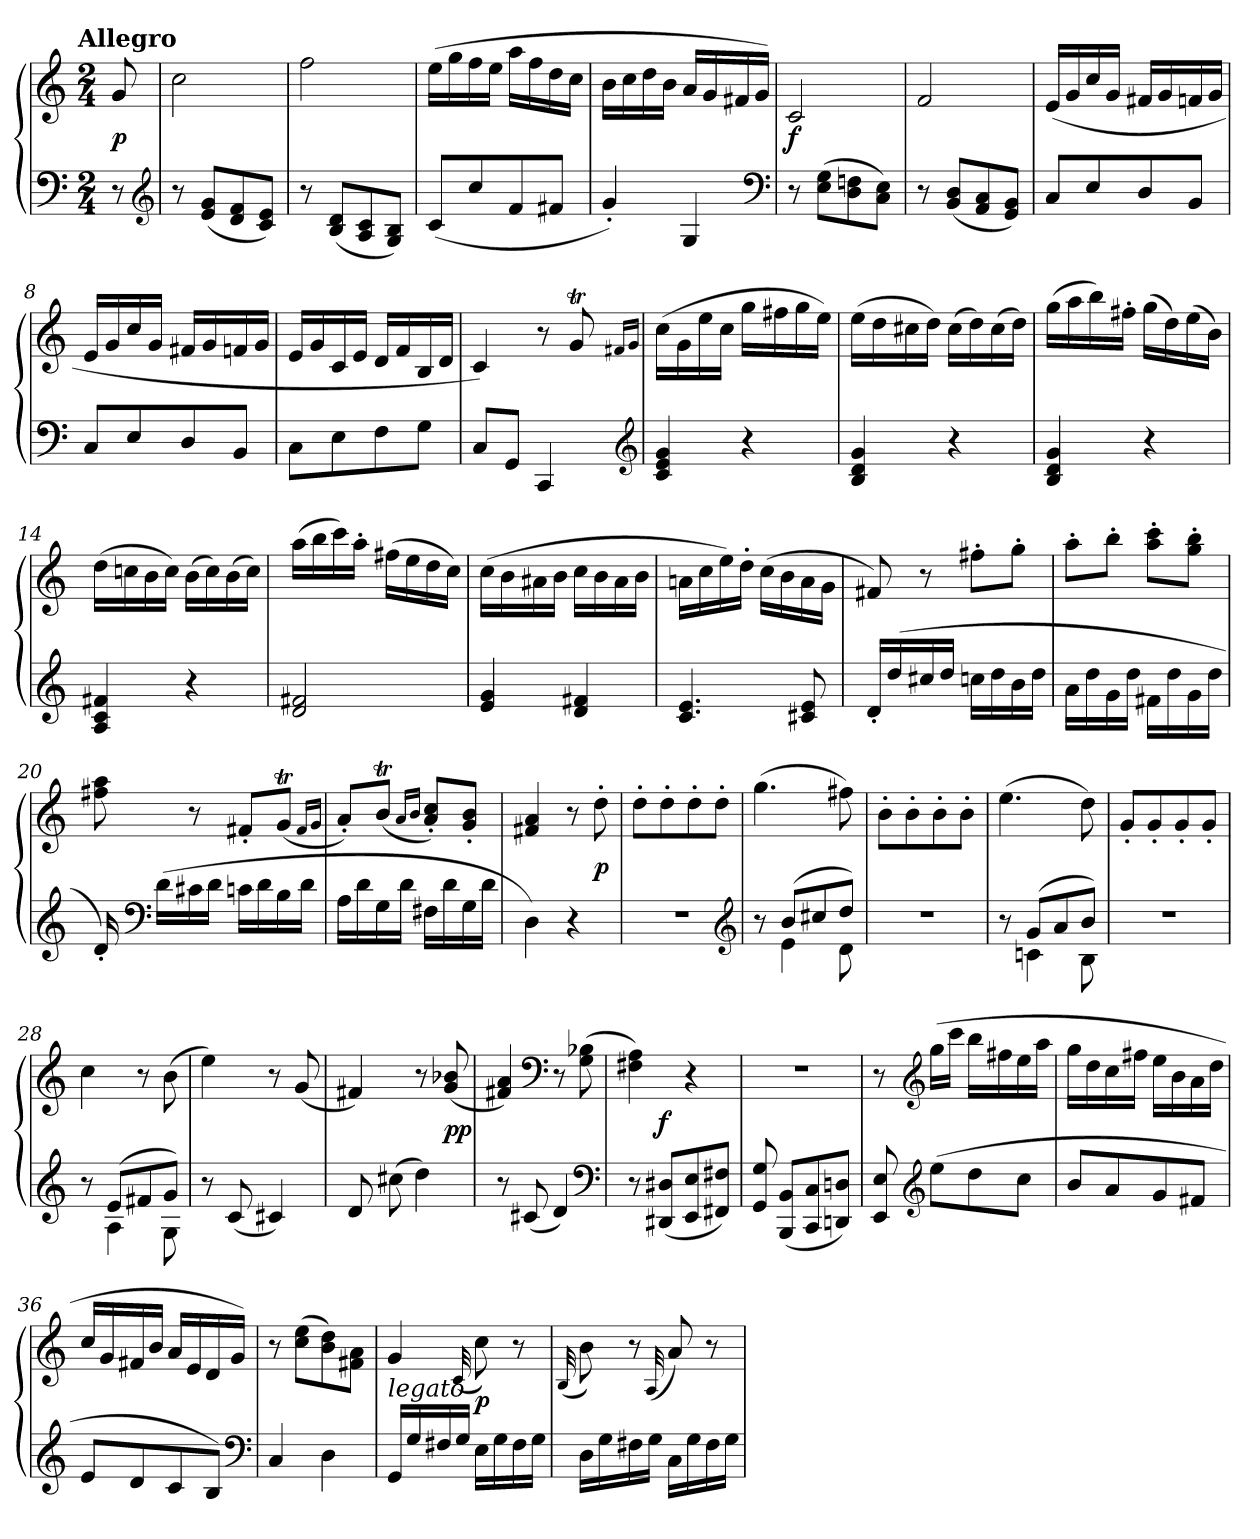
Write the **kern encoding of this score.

**kern	**kern	**dynam
*part1	*part1	*part1
*staff2	*staff1	*staff1/2
*clefF4	*clefG2	*
*k[]	*k[]	*
*C:	*C:	*
!!LO:TX:omd:t=Allegro
*M2/4	*M2/4	*
*MM132	*MM132	*
=	=	=
8r	8g	p
*clefG2	*	*
=1	=1	=1
8r	2cc	.
(8e 8gL	.	.
8d 8f	.	.
8c 8eJ)	.	.
=2	=2	=2
8r	2ff	.
(8B 8dL	.	.
8A 8c	.	.
8G 8BJ)	.	.
=3	=3	=3
(8cL	(16eeLL	.
.	16gg	.
8cc	16ff	.
.	16eeJJ	.
8f	16aaLL	.
.	16ff	.
8f#XJ	16dd	.
.	16ccJJ	.
=4	=4	=4
4g')	16bLL	.
.	16cc	.
.	16dd	.
.	16bJJ	.
4G	16aLL	.
.	16g	.
.	16f#X	.
.	16gJJ)	.
*clefF4	*	*
=5	=5	=5
8r	2c	f
(8E 8GL	.	.
8D 8Fn	.	.
8C 8EJ)	.	.
=6	=6	=6
8r	2f	.
(8BB 8DL	.	.
8AA 8C	.	.
8GG 8BBJ)	.	.
=7	=7	=7
8CL	(16eLL	.
.	16g	.
8E	16cc	.
.	16gJJ	.
8D	16f#XLL	.
.	16g	.
8BBJ	16fn	.
.	16gJJ	.
=8	=8	=8
8CL	16eLL	.
.	16g	.
8E	16cc	.
.	16gJJ	.
8D	16f#XLL	.
.	16g	.
8BBJ	16fn	.
.	16gJJ	.
=9	=9	=9
8CL	16eLL	.
.	16g	.
8E	16c	.
.	16eJJ	.
8F	16dLL	.
.	16f	.
8GJ	16B	.
.	16dJJ	.
=10	=10	=10
8CL	4c)	.
8GGJ	.	.
4CC	8r	.
.	8gT	.
*clefG2	*	*
.	16qf#XLL	.
.	16qgJJ	.
=11	=11	=11
4c 4e 4g	(16ccLL	.
.	16g	.
.	16ee	.
.	16ccJJ	.
4r	16ggLL	.
.	16ff#X	.
.	16gg	.
.	16eeJJ)	.
=12	=12	=12
4B 4d 4g	(16eeLL	.
.	16dd	.
.	16cc#X	.
.	16ddJJ)	.
4r	(16cc#LL	.
.	16dd)	.
.	(16cc#	.
.	16ddJJ)	.
=13	=13	=13
4B 4d 4g	(16ggLL	.
.	16aa	.
.	16bb)	.
.	16ff#X'JJ	.
4r	(16ggLL	.
.	16dd)	.
.	(16ee	.
.	16bJJ)	.
=14	=14	=14
4A 4c 4f#X	(16ddLL	.
.	16ccn	.
.	16b	.
.	16ccJJ)	.
4r	(16bLL	.
.	16cc)	.
.	(16b	.
.	16ccJJ)	.
=15	=15	=15
2d 2f#X	(16aaLL	.
.	16bb	.
.	16ccc)	.
.	16aa'JJ	.
.	(16ff#XLL	.
.	16ee	.
.	16dd	.
.	16ccJJ)	.
=16	=16	=16
4e 4g	(16ccLL	.
.	16b	.
.	16a#X	.
.	16bJJ	.
4d 4f#X	16ccLL	.
.	16b	.
.	16a#	.
.	16bJJ	.
=17	=17	=17
4.c 4.e	16anLL	.
.	16cc	.
.	16ee)	.
.	16dd'JJ	.
.	(16cc\LL	.
.	16b\	.
8c#X 8e	16a\	.
.	16g\JJ	.
=18	=18	=18
16d'LL	8f#X)	.
(16dd	.	.
16cc#X	8r	.
16ddJJ	.	.
16ccnLL	8ff#X'L	.
16dd	.	.
16b	8gg'J	.
16ddJJ	.	.
=19	=19	=19
16aLL	8aa'L	.
16dd	.	.
16g	8bb'J	.
16ddJJ	.	.
16f#X\LL	8aa' 8ccc'L	.
16dd\	.	.
16g\	8gg' 8bb'J	.
16dd\JJ	.	.
=20	=20	=20
16d')	8ff#X 8aa	.
*clefF4	*	*
(16dLL	.	.
16c#X	8r	.
16dJJ	.	.
16cnLL	8f#X'L	.
16d	.	.
16B	(8gTJ	.
16dJJ	.	.
.	16qf#LL	.
.	16qgJJ	.
=21	=21	=21
16ALL	8a'L)	.
16d	.	.
16G	(8btJ	.
16dJJ	.	.
.	16qaLL	.
.	16qbJJ	.
16F#XLL	8a' 8cc'L)	.
16d	.	.
16G	8g' 8b'J	.
16dJJ	.	.
=22	=22	=22
4D)	4f#X 4a	.
4r	8r	.
.	8dd'	p
=23	=23	=23
2r	8dd'L	.
.	8dd'	.
.	8dd'	.
.	8dd'J	.
*clefG2	*	*
=24	=24	=24
*^	*	*
8r	8ryy	(4.gg	.
(8bL	4e	.	.
8cc#X	.	.	.
8ddJ)	8d	8ff#X)	.
*v	*v	*	*
=25	=25	=25
2r	8b'L	.
.	8b'	.
.	8b'	.
.	8b'J	.
=26	=26	=26
*^	*	*
8r	8ryy	(4.ee	.
(8gL	4cn	.	.
8a	.	.	.
8bJ)	8B	8dd)	.
*v	*v	*	*
=27	=27	=27
2r	8g'L	.
.	8g'	.
.	8g'	.
.	8g'J	.
=28	=28	=28
*^	*	*
8r	8ryy	4cc	.
(8eL	4A	.	.
8f#X	.	8r	.
8gJ)	8G	(8b	.
*v	*v	*	*
=29	=29	=29
8r	4ee)	.
(8c	.	.
4c#X)	8r	.
.	(8g	.
=30	=30	=30
8d	4f#X)	.
(8cc#X	.	.
4dd)	8r	.
.	(8g 8b-X	pp
=31	=31	=31
8r	4f#X 4a)	.
(8c#X	.	.
*	*clefF4	*
4d)	8r	.
.	(8G 8B-X	.
*clefF4	*	*
=32	=32	=32
*	*^	*
8r	4F#X 4A)	8ryy	.
(8DD#X 8D#XL	.	4.ryy	f
8EE 8E	4r	.	.
8FF#X 8F#XJ)	.	.	.
*	*v	*v	*
=33	=33	=33
8GG 8G	2r	.
(8BBB 8BBL	.	.
8CC 8C	.	.
8DDn 8DnJ)	.	.
=34	=34	=34
8EE 8E	8r	.
*clefG2	*clefG2	*
(8eeL	(16ggLL	.
.	16cccJJ	.
8dd	16bbLL	.
.	16ff#X	.
8ccJ	16ee	.
.	16aaJJ	.
=35	=35	=35
8bL	16ggLL	.
.	16dd	.
8a	16cc	.
.	16ff#XJJ	.
8g	16eeLL	.
.	16b	.
8f#XJ	16a	.
.	16ddJJ	.
=36	=36	=36
8eL	16ccLL	.
.	16g	.
8d	16f#X	.
.	16bJJ	.
8c	16aLL	.
.	16e	.
8BJ)	16d	.
.	16gJJ)	.
*clefF4	*	*
=37	=37	=37
4C	8r	.
.	(8cc 8eeL	.
4D	8b 8dd)	.
.	8f#X 8aJ	.
=38	=38	=38
!LO:TX:a:i:t=legato	!	!
16GGLL	4g	.
16G	.	.
16F#X	.	.
16GJJ	.	.
.	(>32qqc	.
16ELL	8cc)	p
16G	.	.
16F#	8r	.
16GJJ	.	.
=39	=39	=39
.	(>32qqB	.
16DLL	8b)	.
16G	.	.
16F#X	8r	.
16GJJ	.	.
.	(32qqA	.
16CLL	8a)	.
16G	.	.
16F#	8r	.
16GJJ	.	.
=	=	=
*-	*-	*-
